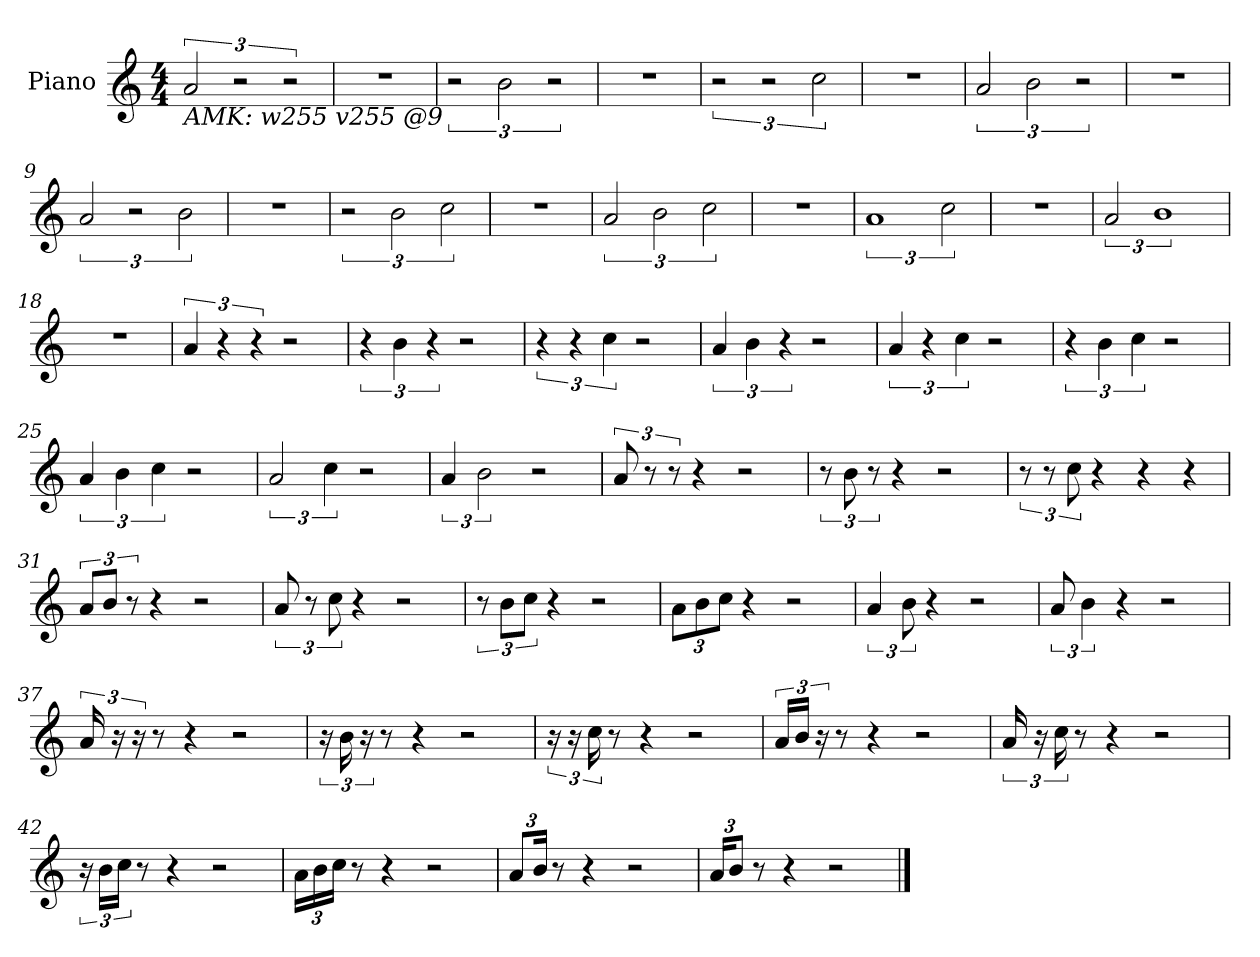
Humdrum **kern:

**kern
*part1
*staff1
*I"Piano
*I'Pno.
*clefG2
*k[]
*M4/4
=1
!LO:TX:b:i:t=AMK&colon; w255 v255 @9
3a/
3r
3r
=2
1r
=3
3r
3b\
3r
=4
1r
=5
3r
3r
3cc\
=6
1r
=7
3a/
3b\
3r
=8
1r
=9
3a/
3r
3b\
=10
1r
=11
3r
3b\
3cc\
=12
1r
=13
3a/
3b\
3cc\
=14
1r
=15
3%2a
3cc\
=16
1r
=17
3a/
3%2b
=18
1r
=19
6a/
6r
6r
2r
=20
6r
6b\
6r
2r
=21
6r
6r
6cc\
2r
=22
6a/
6b\
6r
2r
=23
6a/
6r
6cc\
2r
=24
6r
6b\
6cc\
2r
=25
6a/
6b\
6cc\
2r
=26
3a/
6cc\
2r
=27
6a/
3b\
2r
=28
12a/
12r
12r
4r
2r
=29
12r
12b\
12r
4r
2r
=30
12r
12r
12cc\
4r
4r
4r
=31
12a/L
12b/J
12r
4r
2r
=32
12a/
12r
12cc\
4r
2r
=33
12r
12b\L
12cc\J
4r
2r
=34
*Xbrackettup
12a\L
12b\
12cc\J
4r
2r
=35
*brackettup
6a/
12b\
4r
2r
=36
12a/
6b\
4r
2r
=37
24a/
24r
24r
8r
4r
2r
=38
24r
24b\
24r
8r
4r
2r
=39
24r
24r
24cc\
8r
4r
2r
=40
24a/LL
24b/JJ
24r
8r
4r
2r
=41
24a/
24r
24cc\
8r
4r
2r
=42
24r
24b\LL
24cc\JJ
8r
4r
2r
=43
*Xbrackettup
24a\LL
24b\
24cc\JJ
8r
4r
2r
=44
12a/L
24b/Jk
8r
4r
2r
=45
24a/KL
12b/J
8r
4r
2r
==
*-
